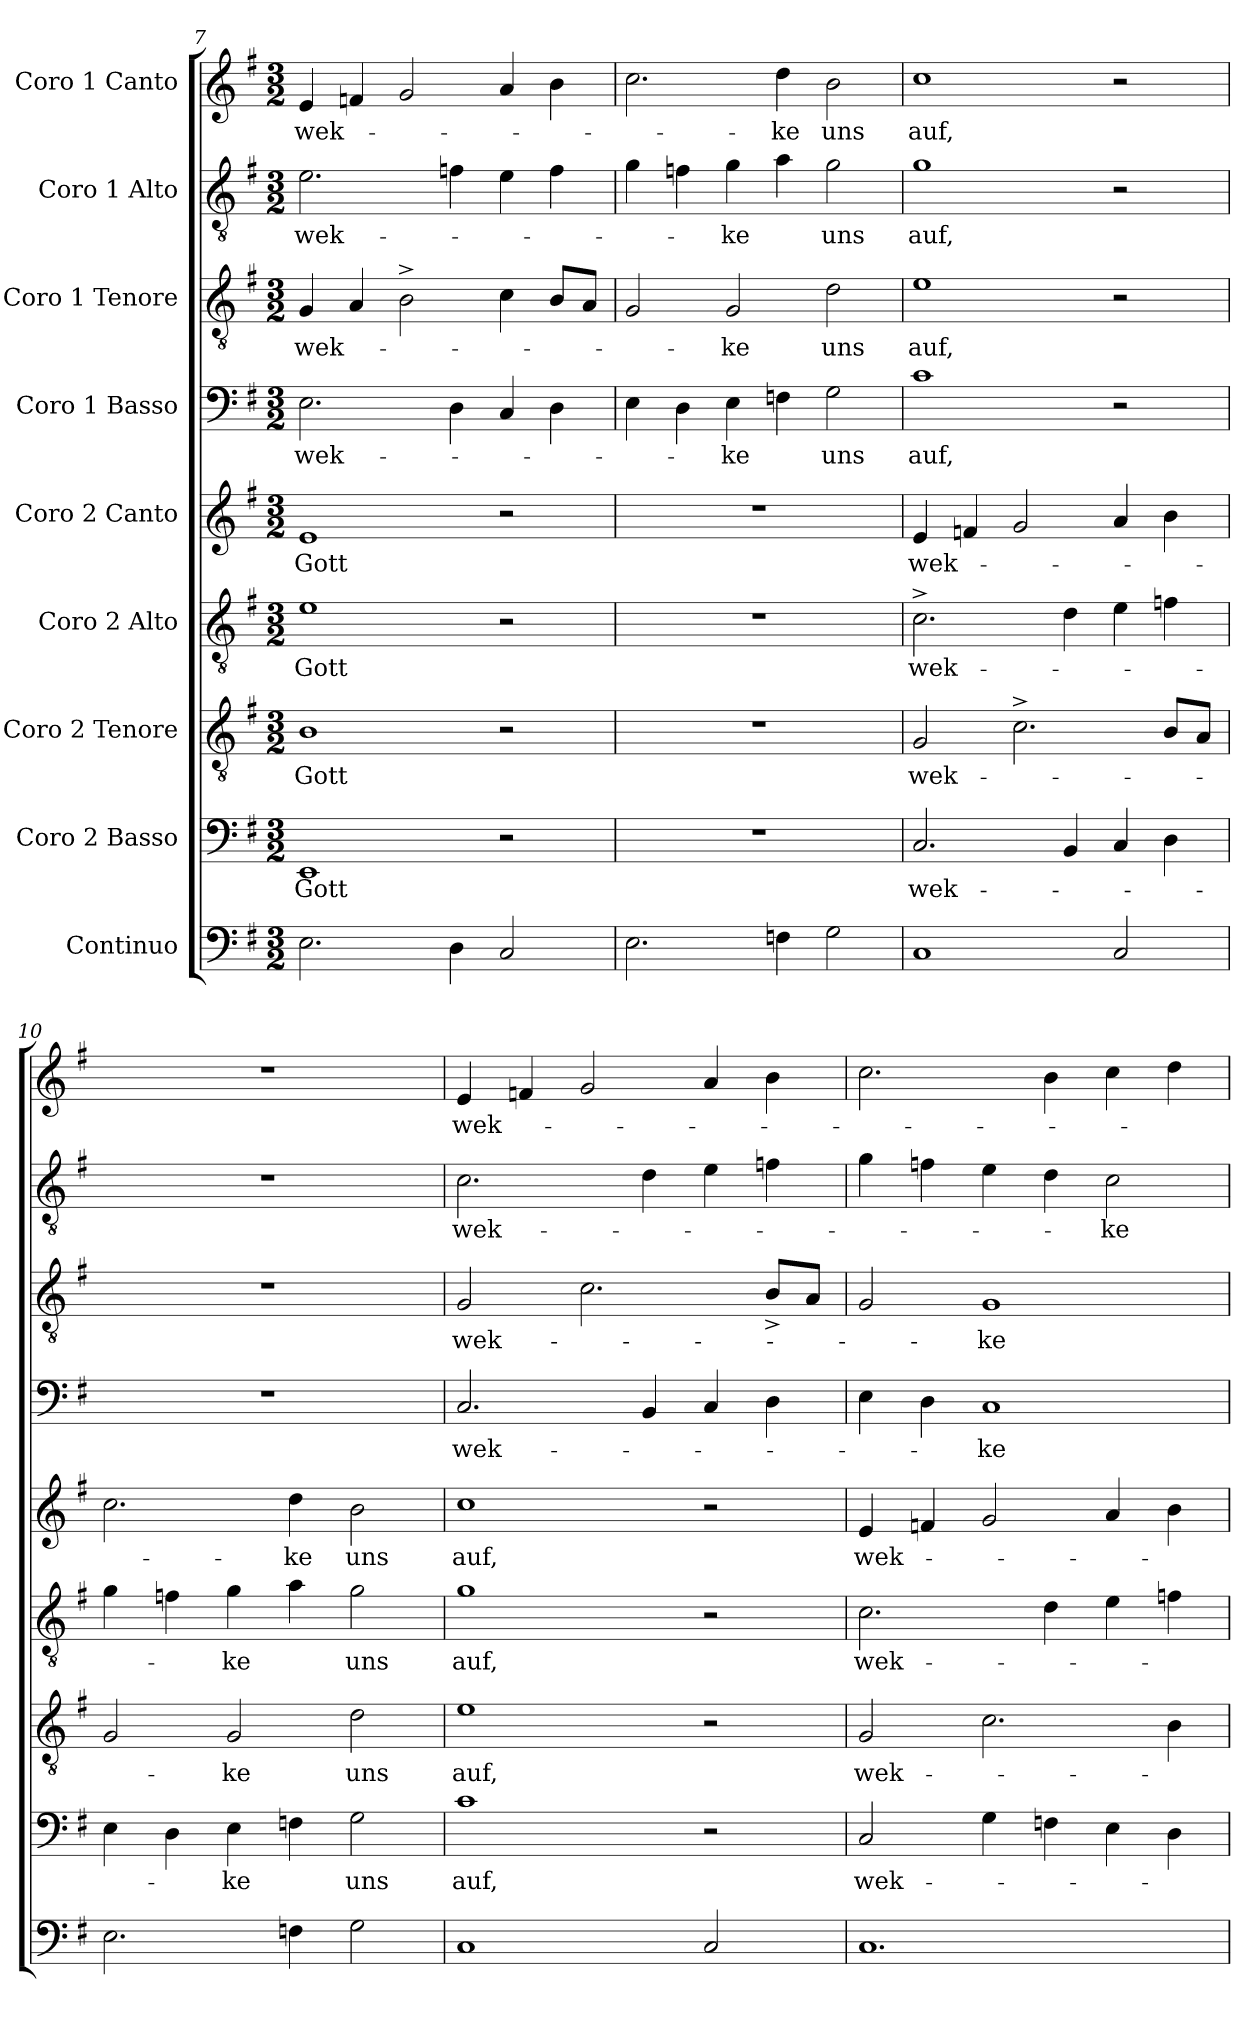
**kern	**kern	**text	**kern	**text	**kern	**text	**kern	**text	**kern	**text	**kern	**text	**kern	**text	**kern	**text
*part9	*part8	*part8	*part7	*part7	*part6	*part6	*part5	*part5	*part4	*part4	*part3	*part3	*part2	*part2	*part1	*part1
*staff9	*staff8	*staff8	*staff7	*staff7	*staff6	*staff6	*staff5	*staff5	*staff4	*staff4	*staff3	*staff3	*staff2	*staff2	*staff1	*staff1
*I"Continuo	*I"Coro 2  Basso	*	*I"Coro 2  Tenore	*	*I"Coro 2  Alto	*	*I"Coro 2  Canto	*	*I"Coro 1  Basso	*	*I"Coro 1  Tenore	*	*I"Coro 1  Alto	*	*I"Coro 1  Canto	*
!!LO:LB:g=z
*clefF4	*clefF4	*	*clefGv2	*	*clefGv2	*	*clefG2	*	*clefF4	*	*clefGv2	*	*clefGv2	*	*clefG2	*
*k[f#]	*k[f#]	*	*k[f#]	*	*k[f#]	*	*k[f#]	*	*k[f#]	*	*k[f#]	*	*k[f#]	*	*k[f#]	*
*G:	*G:	*	*G:	*	*G:	*	*G:	*	*G:	*	*G:	*	*G:	*	*G:	*
*M3/2	*M3/2	*	*M3/2	*	*M3/2	*	*M3/2	*	*M3/2	*	*M3/2	*	*M3/2	*	*M3/2	*
=7	=7	=7	=7	=7	=7	=7	=7	=7	=7	=7	=7	=7	=7	=7	=7	=7
!	!	!LO:LY:b:cj	!	!LO:LY:b:cj	!	!LO:LY:b:cj	!	!LO:LY:b:cj	!	!LO:LY:b:cj	!	!LO:LY:b:cj	!	!LO:LY:b:cj	!	!LO:LY:b:cj
2.E\	1EE	Gott	1B	Gott	1e	Gott	1e	Gott	2.E\	wek-	4G/	wek-	2.e\	wek-	4e/	wek-
.	.	.	.	.	.	.	.	.	.	.	4A/	.	.	.	4fn/	.
.	.	.	.	.	.	.	.	.	.	.	2B^<\	.	.	.	2g/	.
4D\	.	.	.	.	.	.	.	.	4D\	.	.	.	4fn\	.	.	.
2C/	2r	.	2r	.	2r	.	2r	.	4C/	.	4c\	.	4e\	.	4a/	.
.	.	.	.	.	.	.	.	.	4D\	.	8B/L	.	4f\	.	4b\	.
.	.	.	.	.	.	.	.	.	.	.	8A/J	.	.	.	.	.
=8	=8	=8	=8	=8	=8	=8	=8	=8	=8	=8	=8	=8	=8	=8	=8	=8
!	!LO:N:vis=1	!	!LO:N:vis=1	!	!LO:N:vis=1	!	!LO:N:vis=1	!	!	!	!	!	!	!	!	!
2.E\	1.r	.	1.r	.	1.r	.	1.r	.	4E\	.	2G/	.	4g\	.	2.cc\	.
.	.	.	.	.	.	.	.	.	4D\	.	.	.	4fn\	.	.	.
!	!	!	!	!	!	!	!	!	!	!LO:LY:b:cj	!	!LO:LY:b:cj	!	!LO:LY:b:cj	!	!
.	.	.	.	.	.	.	.	.	4E\	-ke	2G/	-ke	4g\	-ke	.	.
!	!	!	!	!	!	!	!	!	!	!	!	!	!	!	!	!LO:LY:b:cj
4Fn\	.	.	.	.	.	.	.	.	4Fn\	.	.	.	4a\	.	4dd\	-ke
!	!	!	!	!	!	!	!	!	!	!LO:LY:b:cj	!	!LO:LY:b:cj	!	!LO:LY:b:cj	!	!LO:LY:b:cj
2G\	.	.	.	.	.	.	.	.	2G\	uns	2d\	uns	2g\	uns	2b\	uns
=9	=9	=9	=9	=9	=9	=9	=9	=9	=9	=9	=9	=9	=9	=9	=9	=9
!	!	!LO:LY:b:cj	!	!LO:LY:b:cj	!	!LO:LY:b:cj	!	!LO:LY:b:cj	!	!LO:LY:b:cj	!	!LO:LY:b:cj	!	!LO:LY:b:cj	!	!LO:LY:b:cj
1C	2.C/	wek-	2G/	wek-	2.c^<\	wek-	4e/	wek-	1c	auf,	1e	auf,	1g	auf,	1cc	auf,
.	.	.	.	.	.	.	4fn/	.	.	.	.	.	.	.	.	.
.	.	.	2.c^<\	.	.	.	2g/	.	.	.	.	.	.	.	.	.
.	4BB/	.	.	.	4d\	.	.	.	.	.	.	.	.	.	.	.
2C/	4C/	.	.	.	4e\	.	4a/	.	2r	.	2r	.	2r	.	2r	.
.	4D\	.	8B/L	.	4fn\	.	4b\	.	.	.	.	.	.	.	.	.
.	.	.	8A/J	.	.	.	.	.	.	.	.	.	.	.	.	.
=10	=10	=10	=10	=10	=10	=10	=10	=10	=10	=10	=10	=10	=10	=10	=10	=10
!	!	!	!	!	!	!	!	!	!LO:N:vis=1	!	!LO:N:vis=1	!	!LO:N:vis=1	!	!LO:N:vis=1	!
2.E\	4E\	.	2G/	.	4g\	.	2.cc\	.	1.r	.	1.r	.	1.r	.	1.r	.
.	4D\	.	.	.	4fn\	.	.	.	.	.	.	.	.	.	.	.
!	!	!LO:LY:b:cj	!	!LO:LY:b:cj	!	!LO:LY:b:cj	!	!	!	!	!	!	!	!	!	!
.	4E\	-ke	2G/	-ke	4g\	-ke	.	.	.	.	.	.	.	.	.	.
!	!	!	!	!	!	!	!	!LO:LY:b:cj	!	!	!	!	!	!	!	!
4Fn\	4Fn\	.	.	.	4a\	.	4dd\	-ke	.	.	.	.	.	.	.	.
!	!	!LO:LY:b:cj	!	!LO:LY:b:cj	!	!LO:LY:b:cj	!	!LO:LY:b:cj	!	!	!	!	!	!	!	!
2G\	2G\	uns	2d\	uns	2g\	uns	2b\	uns	.	.	.	.	.	.	.	.
=11	=11	=11	=11	=11	=11	=11	=11	=11	=11	=11	=11	=11	=11	=11	=11	=11
!	!	!LO:LY:b:cj	!	!LO:LY:b:cj	!	!LO:LY:b:cj	!	!LO:LY:b:cj	!	!LO:LY:b:cj	!	!LO:LY:b:cj	!	!LO:LY:b:cj	!	!LO:LY:b:cj
1C	1c	auf,	1e	auf,	1g	auf,	1cc	auf,	2.C/	wek-	2G/	wek-	2.c\	wek-	4e/	wek-
.	.	.	.	.	.	.	.	.	.	.	.	.	.	.	4fn/	.
.	.	.	.	.	.	.	.	.	.	.	2.c\	.	.	.	2g/	.
.	.	.	.	.	.	.	.	.	4BB/	.	.	.	4d\	.	.	.
2C/	2r	.	2r	.	2r	.	2r	.	4C/	.	.	.	4e\	.	4a/	.
.	.	.	.	.	.	.	.	.	4D\	.	8B^>/L	.	4fn\	.	4b\	.
.	.	.	.	.	.	.	.	.	.	.	8A/J	.	.	.	.	.
=12	=12	=12	=12	=12	=12	=12	=12	=12	=12	=12	=12	=12	=12	=12	=12	=12
!	!	!LO:LY:b:cj	!	!LO:LY:b:cj	!	!LO:LY:b:cj	!	!LO:LY:b:cj	!	!	!	!	!	!	!	!
1.C	2C/	wek-	2G/	wek-	2.c\	wek-	4e/	wek-	4E\	.	2G/	.	4g\	.	2.cc\	.
.	.	.	.	.	.	.	4fn/	.	4D\	.	.	.	4fn\	.	.	.
!	!	!	!	!	!	!	!	!	!	!LO:LY:b:cj	!	!LO:LY:b:cj	!	!	!	!
.	4G\	.	2.c\	.	.	.	2g/	.	1C	-ke	1G	-ke	4e\	.	.	.
.	4Fn\	.	.	.	4d\	.	.	.	.	.	.	.	4d\	.	4b\	.
!	!	!	!	!	!	!	!	!	!	!	!	!	!	!LO:LY:b:cj	!	!
.	4E\	.	.	.	4e\	.	4a/	.	.	.	.	.	2c\	-ke	4cc\	.
.	4D\	.	4B\	.	4fn\	.	4b\	.	.	.	.	.	.	.	4dd\	.
=	=	=	=	=	=	=	=	=	=	=	=	=	=	=	=	=
*-	*-	*-	*-	*-	*-	*-	*-	*-	*-	*-	*-	*-	*-	*-	*-	*-
